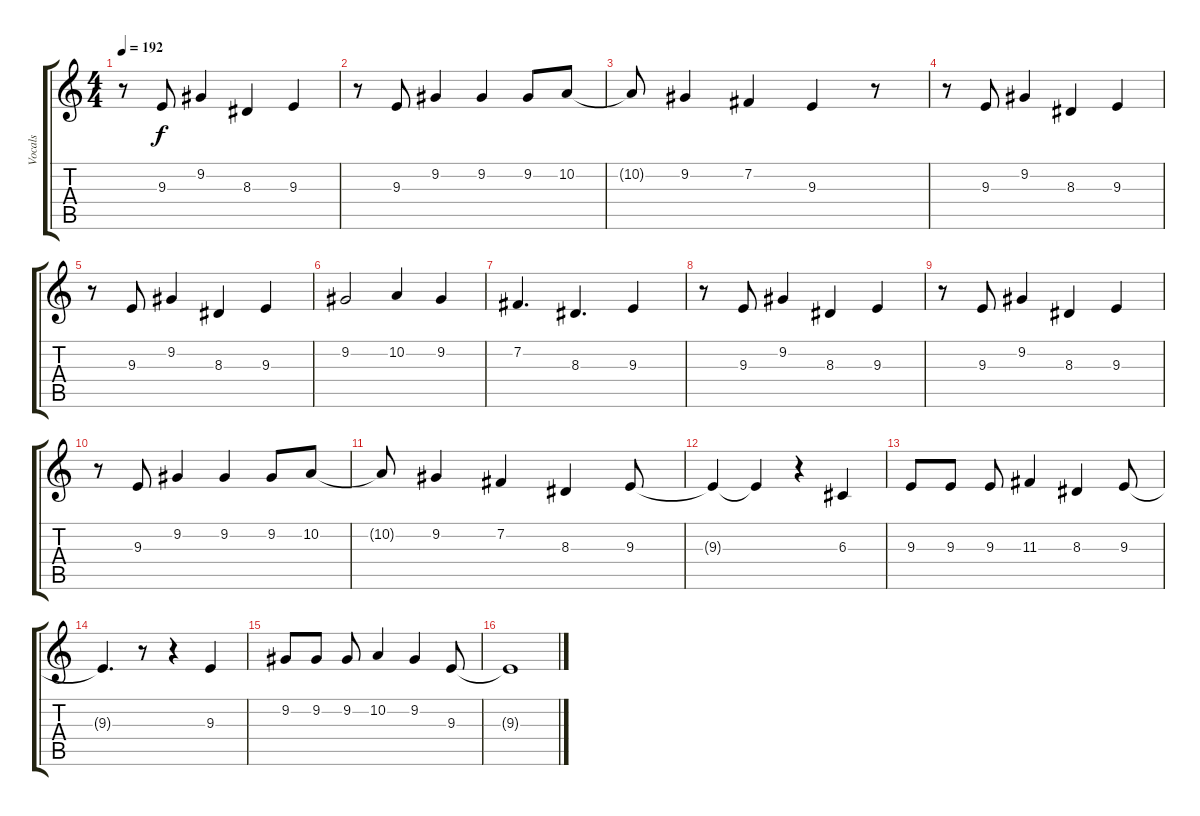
\track ("Vocals" "Vocals") {instrument lead2sawtooth}
\staff {score tabs}
\tuning (E4 B3 G3 D3 A2 E2) {hide}
\ts (4 4)
\tempo 192
\clef g2
\ks c
r.8{dy f} 9.3.8 9.2.4 8.3.4 9.3.4 |
r.8 9.3.8 9.2.4 9.2.4 9.2.8 10.2.8 |
10.2{t}.8 9.2.4 7.2.4 9.3.4 r.8 |
r.8 9.3.8 9.2.4 8.3.4 9.3.4 |
r.8 9.3.8 9.2.4 8.3.4 9.3.4 |
9.2.2 10.2.4 9.2.4 |
7.2.4{d} 8.3.4{d} 9.3.4 |
r.8 9.3.8 9.2.4 8.3.4 9.3.4 |
r.8 9.3.8 9.2.4 8.3.4 9.3.4 |
r.8 9.3.8 9.2.4 9.2.4 9.2.8 10.2.8 |
10.2{t}.8 9.2.4 7.2.4 8.3.4 9.3.8 |
9.3{t}.4 9.3{t}.4 r.4 6.3.4 |
9.3.8 9.3.8 9.3.8 11.3.4 8.3.4 9.3.8 |
9.3{t}.4{d} r.8 r.4 9.3.4 |
9.2.8 9.2.8 9.2.8 10.2.4 9.2.4 9.3.8 |
9.3{t}.1
